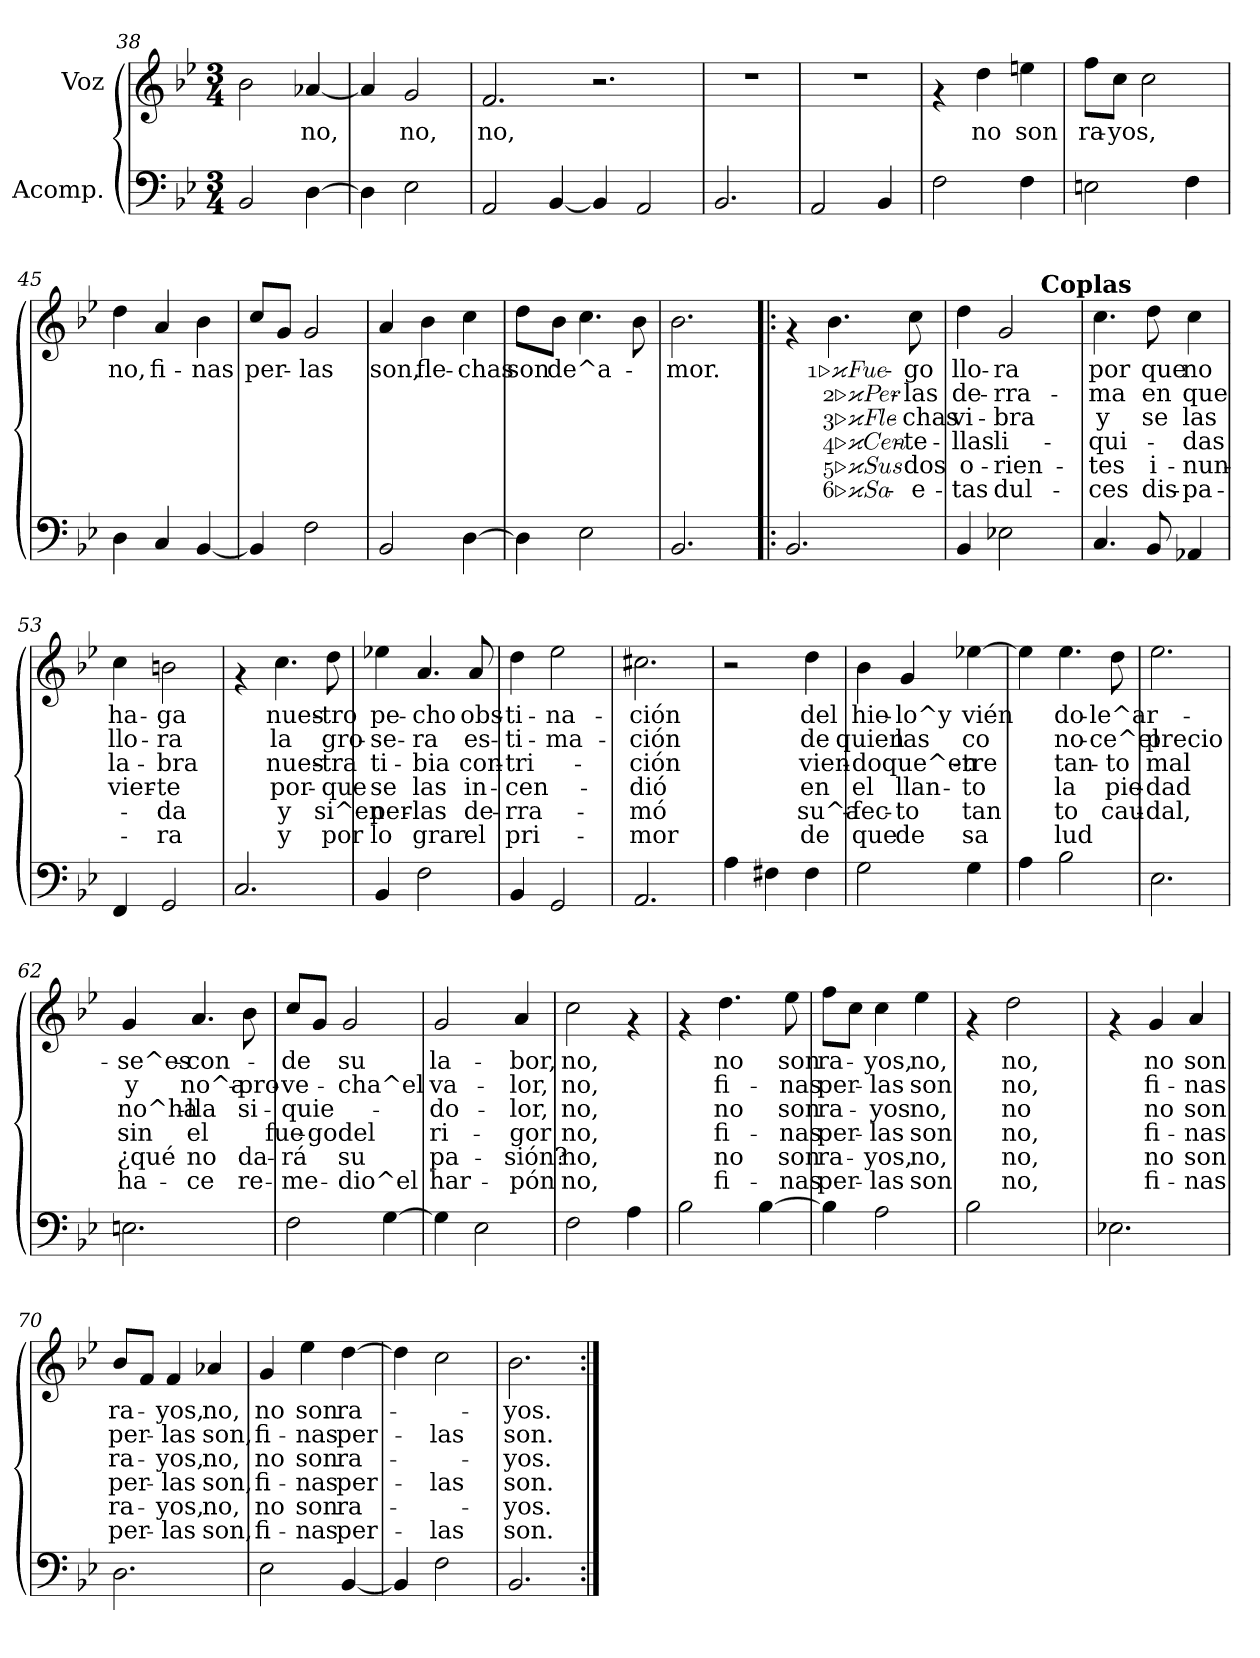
**kern	**kern	**text	**text	**text	**text	**text	**text
*part2	*part1	*part1	*part1	*part1	*part1	*part1	*part1
*staff2	*staff1	*staff1	*staff1	*staff1	*staff1	*staff1	*staff1
*I"Acomp.	*I"Voz	*	*	*	*	*	*
*clefF4	*clefG2	*	*	*	*	*	*
*k[b-e-]	*k[b-e-]	*	*	*	*	*	*
*B-:	*B-:	*	*	*	*	*	*
*M3/4	*M3/4	*	*	*	*	*	*
=38	=38	=38	=38	=38	=38	=38	=38
2BB-/	2b-\	.	.	.	.	.	.
!	!	!LO:LY:b	!	!	!	!	!
[>4D\	[>4a-X/	no,	.	.	.	.	.
=39	=39	=39	=39	=39	=39	=39	=39
4D\]	4a-/]	.	.	.	.	.	.
!	!	!LO:LY:b	!	!	!	!	!
2E-\	2g/	no,	.	.	.	.	.
=40	=40	=40	=40	=40	=40	=40	=40
!	!	!LO:LY:b	!	!	!	!	!
2AA/	2.f/	no,	.	.	.	.	.
[>4BB-/	.	.	.	.	.	.	.
4BB-/]	2.r	.	.	.	.	.	.
2AA/	.	.	.	.	.	.	.
=41	=41	=41	=41	=41	=41	=41	=41
2.BB-/	2.r	.	.	.	.	.	.
=42	=42	=42	=42	=42	=42	=42	=42
2AA/	2.r	.	.	.	.	.	.
4BB-/	.	.	.	.	.	.	.
!!LO:LB:g=z
=43	=43	=43	=43	=43	=43	=43	=43
2F\	4rf	.	.	.	.	.	.
!	!	!LO:LY:b	!	!	!	!	!
.	4dd\	no	.	.	.	.	.
!	!	!LO:LY:b	!	!	!	!	!
4F\	4een\	son	.	.	.	.	.
=44	=44	=44	=44	=44	=44	=44	=44
!	!	!LO:LY:b	!	!	!	!	!
2En\	8ff\L	ra-	.	.	.	.	.
!	!	!LO:LY:b	!	!	!	!	!
.	8cc\J	-yos,	.	.	.	.	.
.	2cc\	.	.	.	.	.	.
4F\	.	.	.	.	.	.	.
=45	=45	=45	=45	=45	=45	=45	=45
!	!	!LO:LY:b	!	!	!	!	!
4D\	4dd\	no,	.	.	.	.	.
!	!	!LO:LY:b	!	!	!	!	!
4C/	4a/	fi-	.	.	.	.	.
!	!	!LO:LY:b	!	!	!	!	!
[>4BB-/	4b-\	-nas	.	.	.	.	.
=46	=46	=46	=46	=46	=46	=46	=46
!	!	!LO:LY:b	!	!	!	!	!
4BB-/]	8cc/L	per-	.	.	.	.	.
.	8g/J	.	.	.	.	.	.
!	!	!LO:LY:b	!	!	!	!	!
2F\	2g/	-las	.	.	.	.	.
=47	=47	=47	=47	=47	=47	=47	=47
!	!	!LO:LY:b	!	!	!	!	!
2BB-/	4a/	son,	.	.	.	.	.
!	!	!LO:LY:b	!	!	!	!	!
.	4b-\	fle-	.	.	.	.	.
!	!	!LO:LY:b	!	!	!	!	!
[>4D\	4cc\	-chas	.	.	.	.	.
=48	=48	=48	=48	=48	=48	=48	=48
!	!	!LO:LY:b	!	!	!	!	!
4D\]	8dd\L	son	.	.	.	.	.
!	!	!LO:LY:b	!	!	!	!	!
.	8b-\J	de^a-	.	.	.	.	.
2E-\	4.cc\	.	.	.	.	.	.
.	8b-\	.	.	.	.	.	.
=49	=49	=49	=49	=49	=49	=49	=49
!	!	!LO:LY:b	!	!	!	!	!
2.BB-/	2.b-\	-mor.	.	.	.	.	.
!!LO:LB:g=z
=50!|:	=50!|:	=50!|:	=50!|:	=50!|:	=50!|:	=50!|:	=50!|:
2.BB-/	4rf	.	.	.	.	.	.
!	!	!LO:LY:b	!LO:LY:b	!LO:LY:b	!LO:LY:b	!LO:LY:b	!LO:LY:b
.	4.b-\	1.Fue-	2.Per-	3.Fle-	4.Cen-	5.Sus	6.Sa-
!	!	!LO:LY:b	!LO:LY:b	!LO:LY:b	!LO:LY:b	!LO:LY:b	!LO:LY:b
.	8cc\	-go	-las	-chas	-te-	dos	-e-
=51	=51	=51	=51	=51	=51	=51	=51
!	!	!LO:LY:b	!LO:LY:b	!LO:LY:b	!LO:LY:b	!LO:LY:b	!LO:LY:b
*	*^	*	*	*	*	*	*
4BB-/	4dd\	2ryy	llo-	de-	vi-	-llas	o-	-tas
!	!	!	!LO:LY:b	!LO:LY:b	!LO:LY:b	!LO:LY:b	!LO:LY:b	!LO:LY:b
2E-X\	2g/	.	-ra	-rra-	-bra	li-	-rien-	dul-
!	!	!LO:TX:a:B:t=Coplas	!	!	!	!	!	!
.	.	4ryy	.	.	.	.	.	.
=52	=52	=52	=52	=52	=52	=52	=52	=52
!	!	!	!LO:LY:b	!LO:LY:b	!LO:LY:b	!LO:LY:b	!LO:LY:b	!LO:LY:b
*	*v	*v	*	*	*	*	*	*
4.C/	4.cc\	por	-ma	y	-qui-	-tes	-ces
!	!	!LO:LY:b	!LO:LY:b	!LO:LY:b	!	!LO:LY:b	!LO:LY:b
8BB-/	8dd\	que	en	se	.	i-	dis-
!	!	!LO:LY:b	!LO:LY:b	!LO:LY:b	!LO:LY:b	!LO:LY:b	!LO:LY:b
4AA-X/	4cc\	no	que	las	-das	-nun-	-pa-
=53	=53	=53	=53	=53	=53	=53	=53
!	!	!LO:LY:b	!LO:LY:b	!LO:LY:b	!LO:LY:b	!	!
4FF/	4cc\	ha-	llo-	la-	vier-	.	.
!	!	!LO:LY:b	!LO:LY:b	!LO:LY:b	!LO:LY:b	!LO:LY:b	!LO:LY:b
2GG/	2bn\	-ga	-ra	-bra	-te	-da	-ra
=54	=54	=54	=54	=54	=54	=54	=54
2.C/	4rf	.	.	.	.	.	.
!	!	!LO:LY:b	!LO:LY:b	!LO:LY:b	!LO:LY:b	!LO:LY:b	!LO:LY:b
.	4.cc\	nues-	la	nues-	por-	y	y
!	!	!LO:LY:b	!LO:LY:b	!LO:LY:b	!LO:LY:b	!LO:LY:b	!LO:LY:b
.	8dd\	-tro	gro-	-tra	-que	si^en	por
!!LO:LB:g=z
=55	=55	=55	=55	=55	=55	=55	=55
!	!	!LO:LY:b	!LO:LY:b	!LO:LY:b	!LO:LY:b	!LO:LY:b	!LO:LY:b
4BB-/	4ee-X\	pe-	-se-	ti-	se	per-	lo
!	!	!LO:LY:b	!LO:LY:b	!LO:LY:b	!LO:LY:b	!LO:LY:b	!LO:LY:b
2F\	4.a/	-cho	-ra	-bia	las	-las	grar
!	!	!LO:LY:b	!LO:LY:b	!LO:LY:b	!LO:LY:b	!LO:LY:b	!LO:LY:b
.	8a/	obs-	es-	con-	in-	de-	el
=56	=56	=56	=56	=56	=56	=56	=56
!	!	!LO:LY:b	!LO:LY:b	!LO:LY:b	!LO:LY:b	!LO:LY:b	!LO:LY:b
4BB-/	4dd\	-ti-	-ti-	-tri-	-cen-	-rra-	pri-
!	!	!LO:LY:b	!LO:LY:b	!	!	!	!
2GG/	2ee-\	-na-	-ma-	.	.	.	.
=57	=57	=57	=57	=57	=57	=57	=57
!	!	!LO:LY:b	!LO:LY:b	!LO:LY:b	!LO:LY:b	!LO:LY:b	!LO:LY:b
2.AA/	2.cc#X\	-ción	-ción	-ción	-dió	-mó	-mor
=58	=58	=58	=58	=58	=58	=58	=58
4A\	2r	.	.	.	.	.	.
4F#X\	.	.	.	.	.	.	.
!	!	!LO:LY:b	!LO:LY:b	!LO:LY:b	!LO:LY:b	!LO:LY:b	!LO:LY:b
4F#\	4dd\	del	de	vien-	en	su^a-	de
=59	=59	=59	=59	=59	=59	=59	=59
!	!	!LO:LY:b	!LO:LY:b	!LO:LY:b	!LO:LY:b	!LO:LY:b	!LO:LY:b
2G\	4b-\	hie-	quien	-do	el	-fec-	que
!	!	!LO:LY:b	!LO:LY:b	!LO:LY:b	!LO:LY:b	!LO:LY:b	!LO:LY:b
.	4g/	-lo^y	las	que^en-	llan-	-to	de
!	!	!LO:LY:b	!LO:LY:b	!LO:LY:b	!LO:LY:b	!LO:LY:b	!LO:LY:b
4G\	[>4ee-X\	vién	co	-tre	-to	tan	sa
!!LO:PB:g=z
=60	=60	=60	=60	=60	=60	=60	=60
4A\	4ee-\]	.	.	.	.	.	.
!	!	!LO:LY:b	!LO:LY:b	!LO:LY:b	!LO:LY:b	!LO:LY:b	!LO:LY:b
2B-\	4.ee-\	do-	no-	tan-	la	to	lud
!	!	!LO:LY:b	!LO:LY:b	!LO:LY:b	!LO:LY:b	!LO:LY:b	!
.	8dd\	-le^ar-	-ce^el	-to	pie-	cau-	.
=61	=61	=61	=61	=61	=61	=61	=61
!	!	!	!LO:LY:b	!LO:LY:b	!LO:LY:b	!LO:LY:b	!
2.E-\	2.ee-\	.	precio	mal	-dad	-dal,	.
=62	=62	=62	=62	=62	=62	=62	=62
!	!	!LO:LY:b	!LO:LY:b	!LO:LY:b	!LO:LY:b	!LO:LY:b	!LO:LY:b
2.En\	4g/	se^es-	y	no^ha-	sin	¿qué	ha-
!	!	!LO:LY:b	!LO:LY:b	!LO:LY:b	!LO:LY:b	!LO:LY:b	!LO:LY:b
.	4.a/	-con-	no^a-	-lla	el	no	-ce
!	!	!	!LO:LY:b	!LO:LY:b	!	!LO:LY:b	!LO:LY:b
.	8b-\	.	-pro-	si-	.	da-	re-
=63	=63	=63	=63	=63	=63	=63	=63
!	!	!LO:LY:b	!LO:LY:b	!LO:LY:b	!LO:LY:b	!LO:LY:b	!LO:LY:b
2F\	8cc/L	de	-ve-	-quie-	fue-	-rá	-me-
!	!	!	!	!	!LO:LY:b	!	!
.	8g/J	.	.	.	-go	.	.
!	!	!LO:LY:b	!LO:LY:b	!	!LO:LY:b	!LO:LY:b	!LO:LY:b
.	2g/	su	-cha^el	.	del	su	-dio^el
[>4G\	.	.	.	.	.	.	.
=64	=64	=64	=64	=64	=64	=64	=64
!	!	!LO:LY:b	!LO:LY:b	!LO:LY:b	!LO:LY:b	!LO:LY:b	!LO:LY:b
4G\]	2g/	la-	va-	-do-	ri-	pa-	har-
2E-\	.	.	.	.	.	.	.
!	!	!LO:LY:b	!LO:LY:b	!LO:LY:b	!LO:LY:b	!LO:LY:b	!LO:LY:b
.	4a/	-bor,	-lor,	-lor,	-gor	-sión?	-pón
!!LO:LB:g=z
=65	=65	=65	=65	=65	=65	=65	=65
!	!	!LO:LY:b	!LO:LY:b	!LO:LY:b	!LO:LY:b	!LO:LY:b	!LO:LY:b
2F\	2cc\	no,	no,	no,	no,	no,	no,
4A\	4rf	.	.	.	.	.	.
=66	=66	=66	=66	=66	=66	=66	=66
2B-\	4rf	.	.	.	.	.	.
!	!	!LO:LY:b	!LO:LY:b	!LO:LY:b	!LO:LY:b	!LO:LY:b	!LO:LY:b
.	4.dd\	no	fi-	no	fi-	no	fi-
[>4B-\	.	.	.	.	.	.	.
!	!	!LO:LY:b	!LO:LY:b	!LO:LY:b	!LO:LY:b	!LO:LY:b	!LO:LY:b
.	8ee-\	son	-nas	son	-nas	son	-nas
=67	=67	=67	=67	=67	=67	=67	=67
!	!	!LO:LY:b	!LO:LY:b	!LO:LY:b	!LO:LY:b	!LO:LY:b	!LO:LY:b
4B-\]	8ff\L	ra-	per-	ra-	per-	ra-	per-
.	8cc\J	.	.	.	.	.	.
!	!	!LO:LY:b	!LO:LY:b	!LO:LY:b	!LO:LY:b	!LO:LY:b	!LO:LY:b
2A\	4cc\	-yos,	-las	-yos	-las	-yos,	-las
!	!	!LO:LY:b	!LO:LY:b	!LO:LY:b	!LO:LY:b	!LO:LY:b	!LO:LY:b
.	4ee-\	no,	son	no,	son	no,	son
=68	=68	=68	=68	=68	=68	=68	=68
2B-\	4rf	.	.	.	.	.	.
!	!	!LO:LY:b	!LO:LY:b	!LO:LY:b	!LO:LY:b	!LO:LY:b	!LO:LY:b
.	2dd\	no,	no,	no	no,	no,	no,
4ryy	.	.	.	.	.	.	.
=69	=69	=69	=69	=69	=69	=69	=69
2.E-X\	4rf	.	.	.	.	.	.
!	!	!LO:LY:b	!LO:LY:b	!LO:LY:b	!LO:LY:b	!LO:LY:b	!LO:LY:b
.	4g/	no	fi-	no	fi-	no	fi-
!	!	!LO:LY:b	!LO:LY:b	!LO:LY:b	!LO:LY:b	!LO:LY:b	!LO:LY:b
.	4a/	son	-nas	son	-nas	son	-nas
!!LO:LB:g=z
=70	=70	=70	=70	=70	=70	=70	=70
!	!	!LO:LY:b	!LO:LY:b	!LO:LY:b	!LO:LY:b	!LO:LY:b	!LO:LY:b
2.D\	8b-/L	ra-	per-	ra-	per-	ra-	per-
.	8f/J	.	.	.	.	.	.
!	!	!LO:LY:b	!LO:LY:b	!LO:LY:b	!LO:LY:b	!LO:LY:b	!LO:LY:b
.	4f/	-yos,	-las	-yos,	-las	-yos,	-las
!	!	!LO:LY:b	!LO:LY:b	!LO:LY:b	!LO:LY:b	!LO:LY:b	!LO:LY:b
.	4a-X/	no,	son,	no,	son,	no,	son,
=71	=71	=71	=71	=71	=71	=71	=71
!	!	!LO:LY:b	!LO:LY:b	!LO:LY:b	!LO:LY:b	!LO:LY:b	!LO:LY:b
2E-\	4g/	no	fi-	no	fi-	no	fi-
!	!	!LO:LY:b	!LO:LY:b	!LO:LY:b	!LO:LY:b	!LO:LY:b	!LO:LY:b
.	4ee-\	son	-nas	son	-nas	son	-nas
!	!	!LO:LY:b	!LO:LY:b	!LO:LY:b	!LO:LY:b	!LO:LY:b	!LO:LY:b
[>4BB-/	[>4dd\	ra-	per-	ra-	per-	ra-	per-
=72	=72	=72	=72	=72	=72	=72	=72
4BB-/]	4dd\]	.	.	.	.	.	.
!	!	!	!LO:LY:b	!	!LO:LY:b	!	!LO:LY:b
2F\	2cc\	.	-las	.	-las	.	-las
=73	=73	=73	=73	=73	=73	=73	=73
!	!	!LO:LY:b	!LO:LY:b	!LO:LY:b	!LO:LY:b	!LO:LY:b	!LO:LY:b
2.BB-/	2.b-\	-yos.	son.	-yos.	son.	-yos.	son.
=:|!	=:|!	=:|!	=:|!	=:|!	=:|!	=:|!	=:|!
*-	*-	*-	*-	*-	*-	*-	*-
